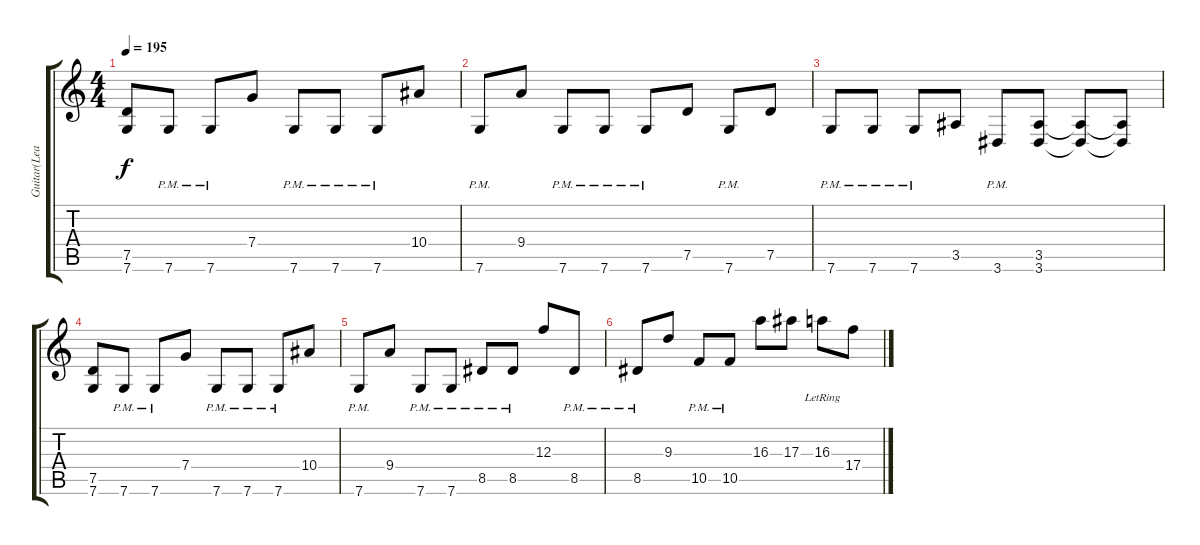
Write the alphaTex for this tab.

\track ("Guitar(Lead)" "Guitar(Lea") {instrument distortionguitar}
\staff {score tabs}
\tuning (D4 A3 F3 C3 G2 C2) {hide}
\ts (4 4)
\tempo 195
\clef g2
\ks c
(7.5 7.6).8{dy f} 7.6{pm}.8 7.6{pm}.8 7.4.8 7.6{pm}.8 7.6{pm}.8 7.6{pm}.8 10.4.8 |
7.6{pm}.8 9.4.8 7.6{pm}.8 7.6{pm}.8 7.6{pm}.8 7.5.8 7.6{pm}.8 7.5.8 |
7.6{pm}.8 7.6{pm}.8 7.6{pm}.8 3.5.8 3.6{pm}.8 (3.5 3.6).8 (3.5{t} 3.6{t}).8 (3.5{t} 3.6{t}).8 |
(7.5 7.6).8 7.6{pm}.8 7.6{pm}.8 7.4.8 7.6{pm}.8 7.6{pm}.8 7.6{pm}.8 10.4.8 |
7.6{pm}.8 9.4.8 7.6{pm}.8 7.6{pm}.8 8.5{pm}.8 8.5{pm}.8 12.3.8 8.5{pm}.8 |
8.5{pm}.8 9.3.8 10.5{pm}.8 10.5{pm}.8 16.3.8 17.3.8 16.3{lr}.8 17.4.8
